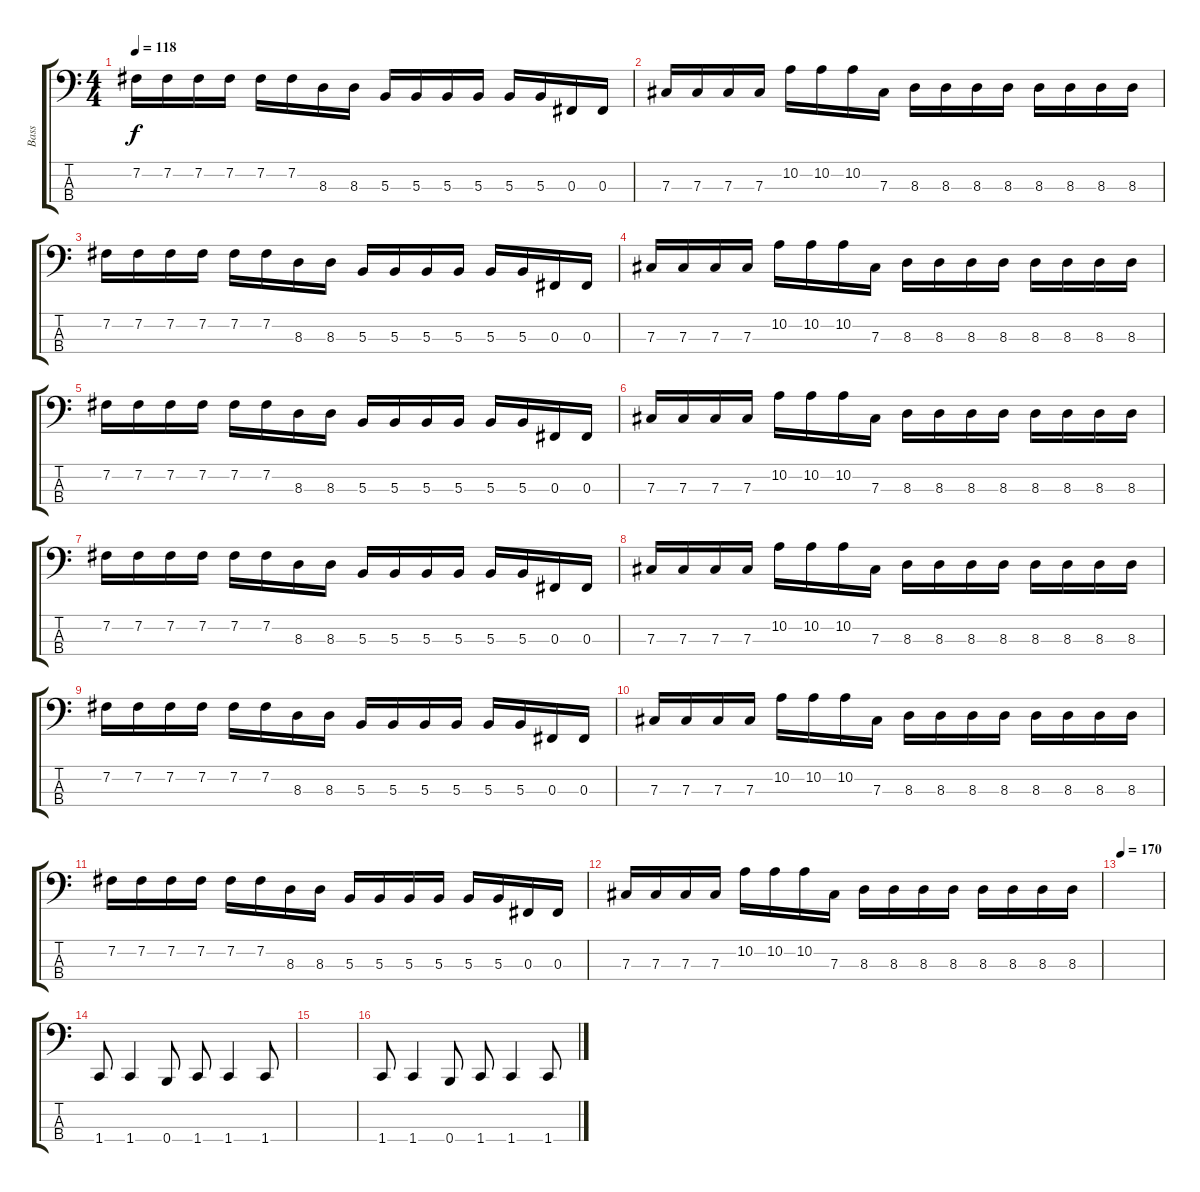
\track ("Bass" "Bass") {instrument electricbassfinger}
\staff {score tabs}
\tuning (E2 B1 Gb1 B0) {hide}
\ts (4 4)
\tempo 118
\clef f4
\ks c
7.2.16{dy f} 7.2.16 7.2.16 7.2.16 7.2.16 7.2.16 8.3.16 8.3.16 5.3.16 5.3.16 5.3.16 5.3.16 5.3.16 5.3.16 0.3.16 0.3.16 |
7.3.16 7.3.16 7.3.16 7.3.16 10.2.16 10.2.16 10.2.16 7.3.16 8.3.16 8.3.16 8.3.16 8.3.16 8.3.16 8.3.16 8.3.16 8.3.16 |
7.2.16 7.2.16 7.2.16 7.2.16 7.2.16 7.2.16 8.3.16 8.3.16 5.3.16 5.3.16 5.3.16 5.3.16 5.3.16 5.3.16 0.3.16 0.3.16 |
7.3.16 7.3.16 7.3.16 7.3.16 10.2.16 10.2.16 10.2.16 7.3.16 8.3.16 8.3.16 8.3.16 8.3.16 8.3.16 8.3.16 8.3.16 8.3.16 |
7.2.16 7.2.16 7.2.16 7.2.16 7.2.16 7.2.16 8.3.16 8.3.16 5.3.16 5.3.16 5.3.16 5.3.16 5.3.16 5.3.16 0.3.16 0.3.16 |
7.3.16 7.3.16 7.3.16 7.3.16 10.2.16 10.2.16 10.2.16 7.3.16 8.3.16 8.3.16 8.3.16 8.3.16 8.3.16 8.3.16 8.3.16 8.3.16 |
7.2.16 7.2.16 7.2.16 7.2.16 7.2.16 7.2.16 8.3.16 8.3.16 5.3.16 5.3.16 5.3.16 5.3.16 5.3.16 5.3.16 0.3.16 0.3.16 |
7.3.16 7.3.16 7.3.16 7.3.16 10.2.16 10.2.16 10.2.16 7.3.16 8.3.16 8.3.16 8.3.16 8.3.16 8.3.16 8.3.16 8.3.16 8.3.16 |
7.2.16 7.2.16 7.2.16 7.2.16 7.2.16 7.2.16 8.3.16 8.3.16 5.3.16 5.3.16 5.3.16 5.3.16 5.3.16 5.3.16 0.3.16 0.3.16 |
7.3.16 7.3.16 7.3.16 7.3.16 10.2.16 10.2.16 10.2.16 7.3.16 8.3.16 8.3.16 8.3.16 8.3.16 8.3.16 8.3.16 8.3.16 8.3.16 |
7.2.16 7.2.16 7.2.16 7.2.16 7.2.16 7.2.16 8.3.16 8.3.16 5.3.16 5.3.16 5.3.16 5.3.16 5.3.16 5.3.16 0.3.16 0.3.16 |
7.3.16 7.3.16 7.3.16 7.3.16 10.2.16 10.2.16 10.2.16 7.3.16 8.3.16 8.3.16 8.3.16 8.3.16 8.3.16 8.3.16 8.3.16 8.3.16 |
\tempo 170
|
1.4.8 1.4.4 0.4.8 1.4.8 1.4.4 1.4.8 |
|
1.4.8 1.4.4 0.4.8 1.4.8 1.4.4 1.4.8
